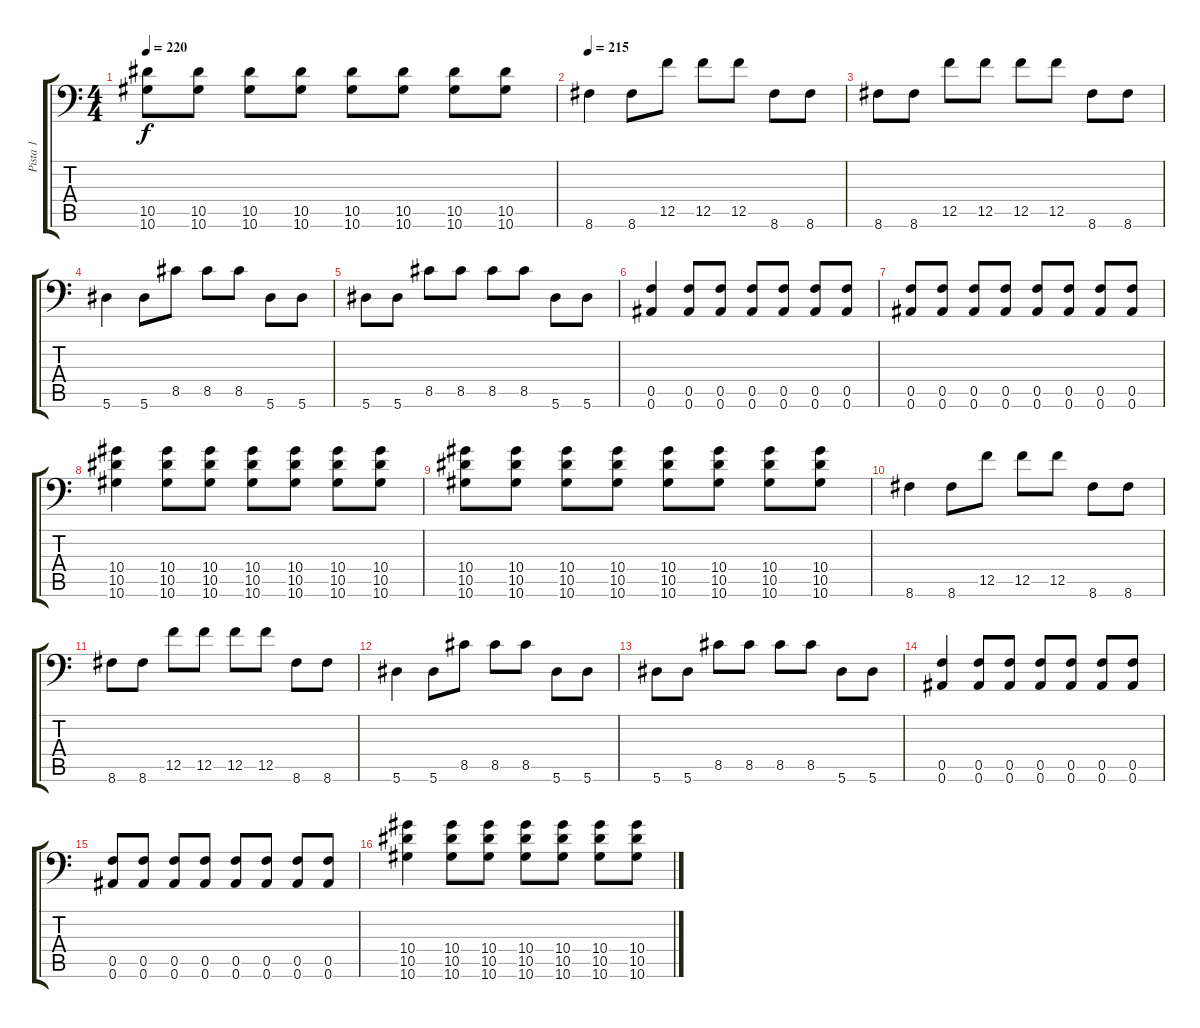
\track ("Pista 1" "Pista 1") {instrument distortionguitar}
\staff {score tabs}
\tuning (C4 G3 Eb3 Bb2 F2 Bb1) {hide}
\ts (4 4)
\tempo 220
\clef f4
\ks c
(10.5 10.6).8{dy f} (10.5 10.6).8 (10.5 10.6).8 (10.5 10.6).8 (10.5 10.6).8 (10.5 10.6).8 (10.5 10.6).8 (10.5 10.6).8 |
\tempo 215
8.6.4 8.6.8 12.5.8 12.5.8 12.5.8 8.6.8 8.6.8 |
8.6.8 8.6.8 12.5.8 12.5.8 12.5.8 12.5.8 8.6.8 8.6.8 |
5.6.4 5.6.8 8.5.8 8.5.8 8.5.8 5.6.8 5.6.8 |
5.6.8 5.6.8 8.5.8 8.5.8 8.5.8 8.5.8 5.6.8 5.6.8 |
(0.5 0.6).4 (0.5 0.6).8 (0.5 0.6).8 (0.5 0.6).8 (0.5 0.6).8 (0.5 0.6).8 (0.5 0.6).8 |
(0.5 0.6).8 (0.5 0.6).8 (0.5 0.6).8 (0.5 0.6).8 (0.5 0.6).8 (0.5 0.6).8 (0.5 0.6).8 (0.5 0.6).8 |
(10.4 10.5 10.6).4 (10.4 10.5 10.6).8 (10.4 10.5 10.6).8 (10.4 10.5 10.6).8 (10.4 10.5 10.6).8 (10.4 10.5 10.6).8 (10.4 10.5 10.6).8 |
(10.4 10.5 10.6).8 (10.4 10.5 10.6).8 (10.4 10.5 10.6).8 (10.4 10.5 10.6).8 (10.4 10.5 10.6).8 (10.4 10.5 10.6).8 (10.4 10.5 10.6).8 (10.4 10.5 10.6).8 |
8.6.4 8.6.8 12.5.8 12.5.8 12.5.8 8.6.8 8.6.8 |
8.6.8 8.6.8 12.5.8 12.5.8 12.5.8 12.5.8 8.6.8 8.6.8 |
5.6.4 5.6.8 8.5.8 8.5.8 8.5.8 5.6.8 5.6.8 |
5.6.8 5.6.8 8.5.8 8.5.8 8.5.8 8.5.8 5.6.8 5.6.8 |
(0.5 0.6).4 (0.5 0.6).8 (0.5 0.6).8 (0.5 0.6).8 (0.5 0.6).8 (0.5 0.6).8 (0.5 0.6).8 |
(0.5 0.6).8 (0.5 0.6).8 (0.5 0.6).8 (0.5 0.6).8 (0.5 0.6).8 (0.5 0.6).8 (0.5 0.6).8 (0.5 0.6).8 |
(10.4 10.5 10.6).4 (10.4 10.5 10.6).8 (10.4 10.5 10.6).8 (10.4 10.5 10.6).8 (10.4 10.5 10.6).8 (10.4 10.5 10.6).8 (10.4 10.5 10.6).8
